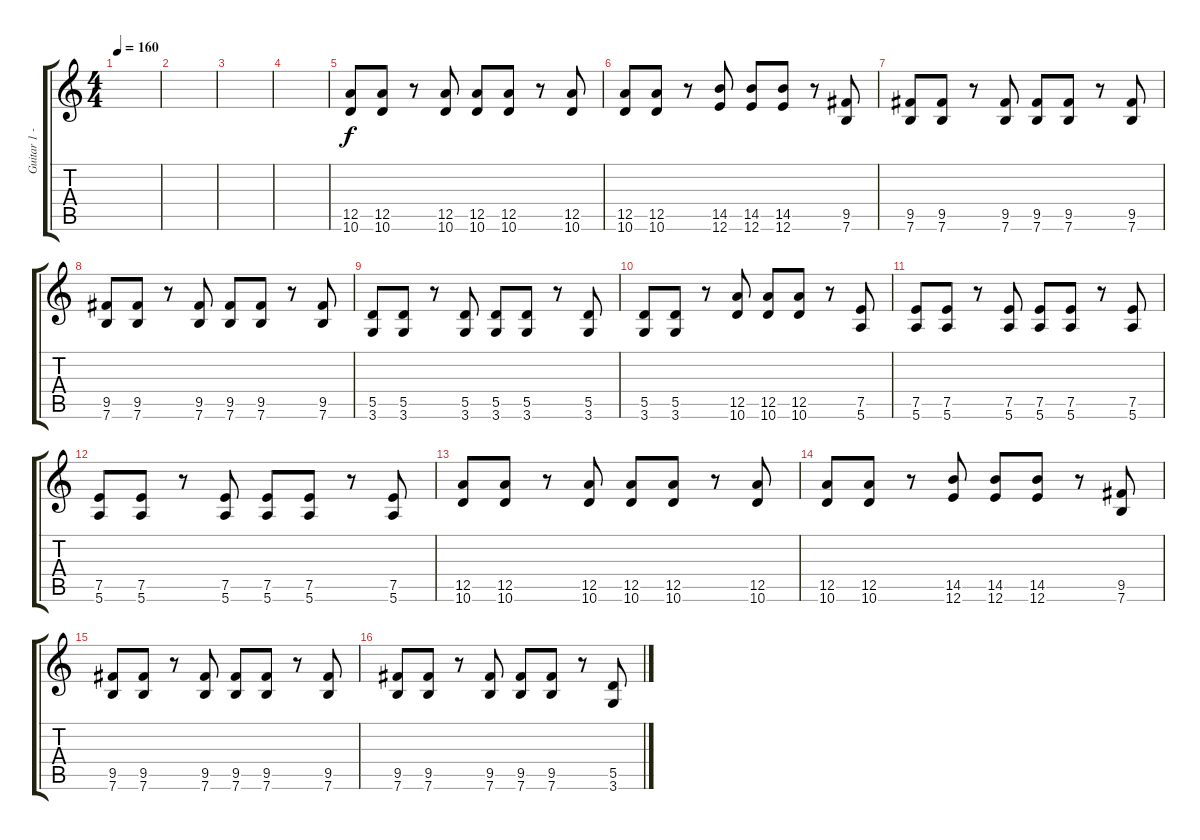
\track ("Guitar 1 - Blair" "Guitar 1 -") {instrument distortionguitar}
\staff {score tabs}
\tuning (E4 B3 G3 D3 A2 E2) {hide}
\ts (4 4)
\tempo 160
\clef g2
\ks c
|
|
|
|
(12.5 10.6).8{dy f} (12.5 10.6).8 r.8 (12.5 10.6).8 (12.5 10.6).8 (12.5 10.6).8 r.8 (12.5 10.6).8 |
(12.5 10.6).8 (12.5 10.6).8 r.8 (14.5 12.6).8 (14.5 12.6).8 (14.5 12.6).8 r.8 (9.5 7.6).8 |
(9.5 7.6).8 (9.5 7.6).8 r.8 (9.5 7.6).8 (9.5 7.6).8 (9.5 7.6).8 r.8 (9.5 7.6).8 |
(9.5 7.6).8 (9.5 7.6).8 r.8 (9.5 7.6).8 (9.5 7.6).8 (9.5 7.6).8 r.8 (9.5 7.6).8 |
(5.5 3.6).8 (5.5 3.6).8 r.8 (5.5 3.6).8 (5.5 3.6).8 (5.5 3.6).8 r.8 (5.5 3.6).8 |
(5.5 3.6).8 (5.5 3.6).8 r.8 (12.5 10.6).8 (12.5 10.6).8 (12.5 10.6).8 r.8 (7.5 5.6).8 |
(7.5 5.6).8 (7.5 5.6).8 r.8 (7.5 5.6).8 (7.5 5.6).8 (7.5 5.6).8 r.8 (7.5 5.6).8 |
(7.5 5.6).8 (7.5 5.6).8 r.8 (7.5 5.6).8 (7.5 5.6).8 (7.5 5.6).8 r.8 (7.5 5.6).8 |
(12.5 10.6).8 (12.5 10.6).8 r.8 (12.5 10.6).8 (12.5 10.6).8 (12.5 10.6).8 r.8 (12.5 10.6).8 |
(12.5 10.6).8 (12.5 10.6).8 r.8 (14.5 12.6).8 (14.5 12.6).8 (14.5 12.6).8 r.8 (9.5 7.6).8 |
(9.5 7.6).8 (9.5 7.6).8 r.8 (9.5 7.6).8 (9.5 7.6).8 (9.5 7.6).8 r.8 (9.5 7.6).8 |
(9.5 7.6).8 (9.5 7.6).8 r.8 (9.5 7.6).8 (9.5 7.6).8 (9.5 7.6).8 r.8 (5.5 3.6).8
